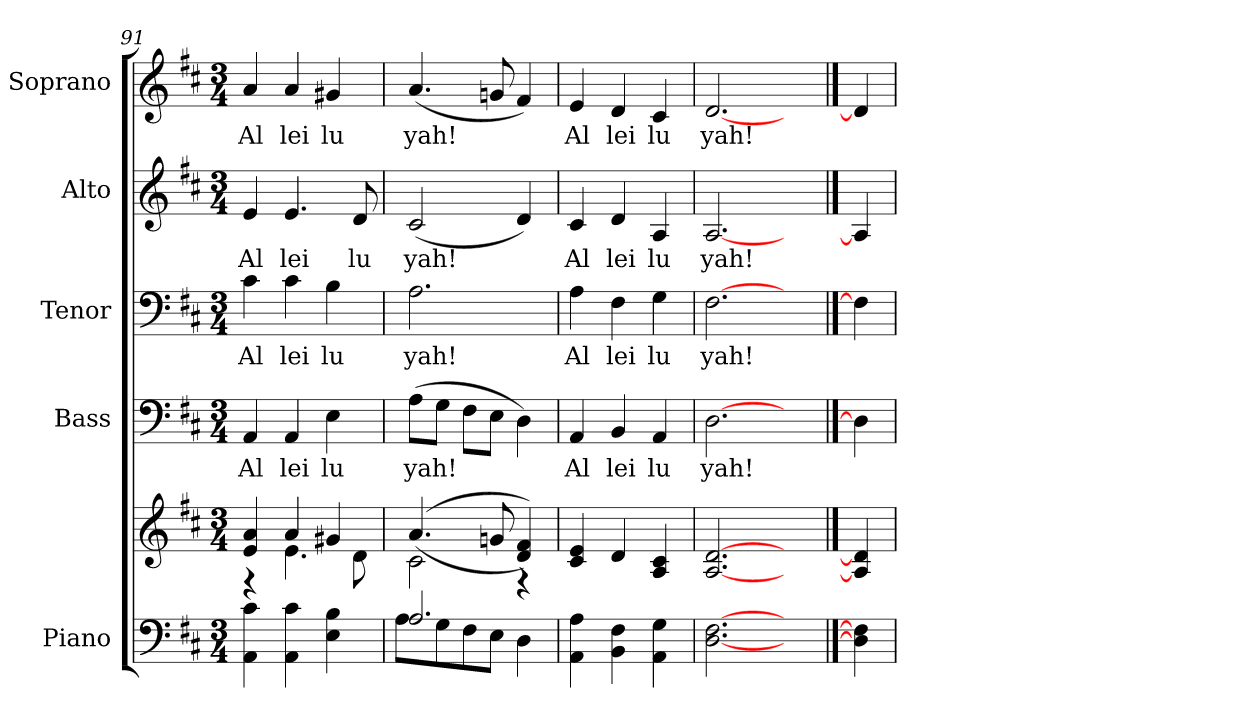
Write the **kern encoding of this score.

**kern	**kern	**kern	**text	**kern	**text	**kern	**text	**kern	**text
*part5	*part5	*part4	*part4	*part3	*part3	*part2	*part2	*part1	*part1
*staff6	*staff5	*staff4	*staff4	*staff3	*staff3	*staff2	*staff2	*staff1	*staff1
*I"Piano	*	*I"Bass	*	*I"Tenor	*	*I"Alto	*	*I"Soprano	*
*I'Pno.	*	*I'B.	*	*I'T.	*	*I'A.	*	*I'S.	*
!!LO:PB:g=z
*clefF4	*clefG2	*clefF4	*	*clefF4	*	*clefG2	*	*clefG2	*
*k[f#c#]	*k[f#c#]	*k[f#c#]	*	*k[f#c#]	*	*k[f#c#]	*	*k[f#c#]	*
*D:	*D:	*D:	*	*D:	*	*D:	*	*D:	*
*M3/4	*M3/4	*M3/4	*	*M3/4	*	*M3/4	*	*M3/4	*
=91	=91	=91	=91	=91	=91	=91	=91	=91	=91
*	*^	*	*	*	*	*	*	*	*
!	!	!	!	!LO:LY:b:color=#000000	!	!	!	!	!	!
!	!	!	!	!	!	!LO:LY:b:color=#000000	!	!	!	!
!	!	!	!	!	!	!	!	!LO:LY:b:color=#000000	!	!
!	!	!	!	!	!	!	!	!	!	!LO:LY:b:color=#000000
4AAi\ 4c#i	4ei/ 4ai	4r	4AAi/	Al	4c#i\	Al	4ei/	Al	4ai/	Al
!	!	!	!	!LO:LY:b:color=#000000	!	!	!	!	!	!
!	!	!	!	!	!	!LO:LY:b:color=#000000	!	!	!	!
!	!	!	!	!	!	!	!	!LO:LY:b:color=#000000	!	!
!	!	!	!	!	!	!	!	!	!	!LO:LY:b:color=#000000
4AAi\ 4c#i	4ai/	4.ei\	4AAi/	lei	4c#i\	lei	4.ei/	lei	4ai/	lei
!	!	!	!	!LO:LY:b:color=#000000	!	!	!	!	!	!
!	!	!	!	!	!	!LO:LY:b:color=#000000	!	!	!	!
!	!	!	!	!	!	!	!	!	!	!LO:LY:b:color=#000000
4Ei\ 4Bi	4g#Xi/	.	4Ei\	lu	4Bi\	lu	.	.	4g#Xi/	lu
!	!	!	!	!	!	!	!	!LO:LY:b:color=#000000	!	!
.	.	8di\	.	.	.	.	8di/	lu	.	.
=92	=92	=92	=92	=92	=92	=92	=92	=92	=92	=92
*^	*	*	*	*	*	*	*	*	*	*
!	!	!	!	!	!LO:LY:b:color=#000000	!	!	!	!	!	!
!	!	!	!	!	!	!	!LO:LY:b:color=#000000	!	!	!	!
!	!	!	!	!	!	!	!	!	!LO:LY:b:color=#000000	!	!
!	!	!	!	!	!	!	!	!	!	!	!LO:LY:b:color=#000000
2.Ai/	8Ai\L	((4.ai/	2c#i\	(8Ai\L	yah!	2.Ai\	yah!	(2c#i/	yah!	(4.ai/	yah!
.	8Gi\	.	.	8Gi\J	.	.	.	.	.	.	.
.	8F#i\	.	.	8F#i\L	.	.	.	.	.	.	.
.	8Ei\J	8gni/	.	8Ei\J	.	.	.	.	.	8gni/	.
.	4Di\	4di/ 4f#i))	4r	4Di\)	.	.	.	4di/)	.	4f#i/)	.
*v	*v	*	*	*	*	*	*	*	*	*	*
*	*v	*v	*	*	*	*	*	*	*	*
=93	=93	=93	=93	=93	=93	=93	=93	=93	=93
*^	*^	*	*	*	*	*	*	*	*
!	!	!	!	!	!LO:LY:b:color=#000000	!	!	!	!	!	!
*v	*v	*	*	*	*	*	*	*	*	*	*
*	*v	*v	*	*	*	*	*	*	*	*
*^	*^	*	*	*	*	*	*	*	*
!	!	!	!	!	!	!	!LO:LY:b:color=#000000	!	!	!	!
*v	*v	*	*	*	*	*	*	*	*	*	*
*	*v	*v	*	*	*	*	*	*	*	*
*^	*^	*	*	*	*	*	*	*	*
!	!	!	!	!	!	!	!	!	!LO:LY:b:color=#000000	!	!
*v	*v	*	*	*	*	*	*	*	*	*	*
*	*v	*v	*	*	*	*	*	*	*	*
*^	*^	*	*	*	*	*	*	*	*
!	!	!	!	!	!	!	!	!	!	!	!LO:LY:b:color=#000000
*v	*v	*	*	*	*	*	*	*	*	*	*
*	*v	*v	*	*	*	*	*	*	*	*
4AAi\ 4Ai	4c#i/ 4ei	4AAi/	Al	4Ai\	Al	4c#i/	Al	4ei/	Al
!	!	!	!LO:LY:b:color=#000000	!	!	!	!	!	!
!	!	!	!	!	!LO:LY:b:color=#000000	!	!	!	!
!	!	!	!	!	!	!	!LO:LY:b:color=#000000	!	!
!	!	!	!	!	!	!	!	!	!LO:LY:b:color=#000000
4BBi\ 4F#i	4di/	4BBi/	lei	4F#i\	lei	4di/	lei	4di/	lei
!	!	!	!LO:LY:b:color=#000000	!	!	!	!	!	!
!	!	!	!	!	!LO:LY:b:color=#000000	!	!	!	!
!	!	!	!	!	!	!	!LO:LY:b:color=#000000	!	!
!	!	!	!	!	!	!	!	!	!LO:LY:b:color=#000000
4AAi\ 4Gi	4Ai/ 4c#i	4AAi/	lu	4Gi\	lu	4Ai/	lu	4c#i/	lu
!!LO:PB:g=z
=94	=94	=94	=94	=94	=94	=94	=94	=94	=94
!	!	!	!LO:LY:b:color=#000000	!	!	!	!	!	!
!	!	!	!	!	!LO:LY:b:color=#000000	!	!	!	!
!	!	!	!	!	!	!	!LO:LY:b:color=#000000	!	!
!	!	!	!	!	!	!	!	!	!LO:LY:b:color=#000000
[2.Di [2.F#i	[2.Ai [2.di	[2.Di	yah!	[2.F#i	yah!	[2.Ai	yah!	[2.di	yah!
4ryy	4ryy	4ryy	.	4ryy	.	4ryy	.	4ryy	.
==95	==95	==95	==95	==95	==95	==95	==95	==95	==95
4Di] 4F#i]	4Ai] 4di]	4Di]	.	4F#i]	.	4Ai]	.	4di]	.
=	=	=	=	=	=	=	=	=	=
*-	*-	*-	*-	*-	*-	*-	*-	*-	*-
